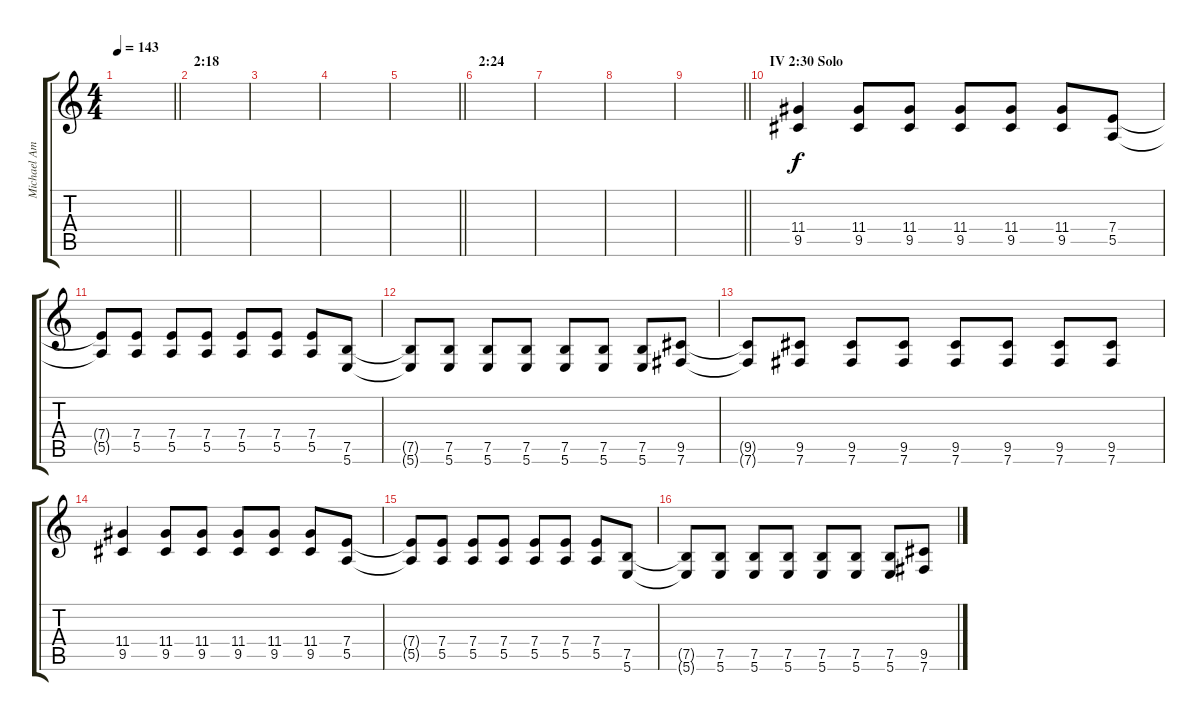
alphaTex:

\track ("Michael Amott (Rhythm 2:59 + 4:12)" "Michael Am") {instrument distortionguitar}
\staff {score tabs}
\tuning (B3 Gb3 D3 A2 E2 B1) {hide}
\ts (4 4)
\tempo 143
\clef g2
\barLineRight lightlight
\ks c
|
\section ("" "2:18")
|
|
|
\barLineRight lightlight
|
\section ("" "2:24")
|
|
|
\barLineRight lightlight
|
\section ("" "IV 2:30 Solo")
(11.4 9.5).4 (11.4 9.5).8 (11.4 9.5).8 (11.4 9.5).8 (11.4 9.5).8 (11.4 9.5).8 (7.4 5.5).8 |
(7.4{t} 5.5{t}).8 (7.4 5.5).8 (7.4 5.5).8 (7.4 5.5).8 (7.4 5.5).8 (7.4 5.5).8 (7.4 5.5).8 (7.5 5.6).8 |
(7.5{t} 5.6{t}).8 (7.5 5.6).8 (7.5 5.6).8 (7.5 5.6).8 (7.5 5.6).8 (7.5 5.6).8 (7.5 5.6).8 (9.5 7.6).8 |
(9.5{t} 7.6{t}).8 (9.5 7.6).8 (9.5 7.6).8 (9.5 7.6).8 (9.5 7.6).8 (9.5 7.6).8 (9.5 7.6).8 (9.5 7.6).8 |
(11.4 9.5).4 (11.4 9.5).8 (11.4 9.5).8 (11.4 9.5).8 (11.4 9.5).8 (11.4 9.5).8 (7.4 5.5).8 |
(7.4{t} 5.5{t}).8 (7.4 5.5).8 (7.4 5.5).8 (7.4 5.5).8 (7.4 5.5).8 (7.4 5.5).8 (7.4 5.5).8 (7.5 5.6).8 |
(7.5{t} 5.6{t}).8 (7.5 5.6).8 (7.5 5.6).8 (7.5 5.6).8 (7.5 5.6).8 (7.5 5.6).8 (7.5 5.6).8 (9.5 7.6).8
